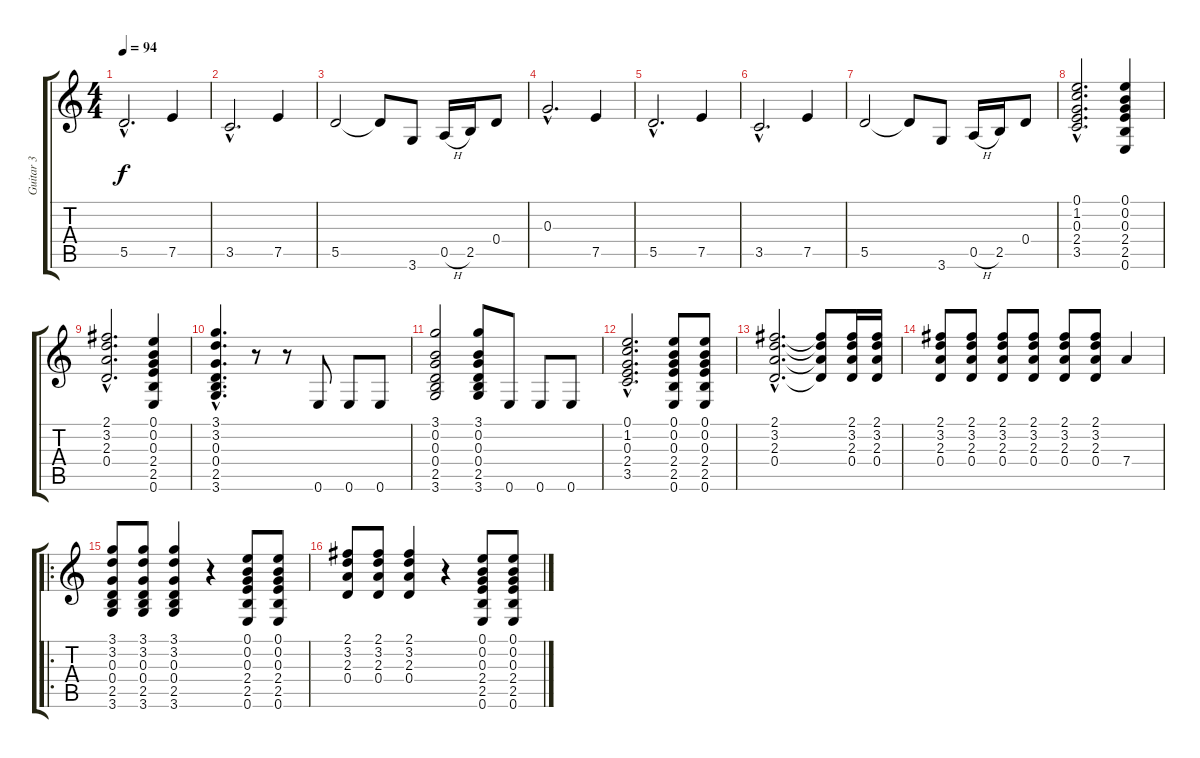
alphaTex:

\track ("Guitar 3" "Guitar 3") {instrument electricguitarclean}
\staff {score tabs}
\tuning (E4 B3 G3 D3 A2 E2) {hide}
\ts (4 4)
\tempo 94
\clef g2
\ks c
5.5{hac}.2{d dy f} 7.5.4 |
3.5{hac}.2{d} 7.5.4 |
5.5.2 5.5{t}.8 3.6.8 0.5{h}.16 2.5.16 0.4.8 |
0.3{hac}.2{d} 7.5.4 |
5.5{hac}.2{d} 7.5.4 |
3.5{hac}.2{d} 7.5.4 |
5.5.2 5.5{t}.8 3.6.8 0.5{h}.16 2.5.16 0.4.8 |
(0.1{hac} 1.2{hac} 0.3{hac} 2.4{hac} 3.5{hac}).2{d} (0.1 0.2 0.3 2.4 2.5 0.6).4 |
(2.1{hac} 3.2{hac} 2.3{hac} 0.4{hac}).2{d} (0.1 0.2 0.3 2.4 2.5 0.6).4 |
(3.1{hac} 3.2{hac} 0.3{hac} 0.4{hac} 2.5{hac} 3.6{hac}).4{d} r.8 r.8 0.6.8 0.6.8 0.6.8 |
(3.1 0.2 0.3 0.4 2.5 3.6).2 (3.1 0.2 0.3 0.4 2.5 3.6).8 0.6.8 0.6.8 0.6.8 |
(0.1{hac} 1.2{hac} 0.3{hac} 2.4{hac} 3.5{hac}).2{d} (0.1 0.2 0.3 2.4 2.5 0.6).8 (0.1 0.2 0.3 2.4 2.5 0.6).8 |
(2.1{hac} 3.2{hac} 2.3{hac} 0.4{hac}).2{d} (2.1{t} 3.2{t} 2.3{t} 0.4{t}).8 (2.1 3.2 2.3 0.4).16 (2.1 3.2 2.3 0.4).16 |
(2.1 3.2 2.3 0.4).8 (2.1 3.2 2.3 0.4).8 (2.1 3.2 2.3 0.4).8 (2.1 3.2 2.3 0.4).8 (2.1 3.2 2.3 0.4).8 (2.1 3.2 2.3 0.4).8 7.4.4 |
\ro
(3.1 3.2 0.3 0.4 2.5 3.6).8 (3.1 3.2 0.3 0.4 2.5 3.6).8 (3.1 3.2 0.3 0.4 2.5 3.6).4 r.4 (0.1 0.2 0.3 2.4 2.5 0.6).8 (0.1 0.2 0.3 2.4 2.5 0.6).8 |
(2.1 3.2 2.3 0.4).8 (2.1 3.2 2.3 0.4).8 (2.1 3.2 2.3 0.4).4 r.4 (0.1 0.2 0.3 2.4 2.5 0.6).8 (0.1 0.2 0.3 2.4 2.5 0.6).8
